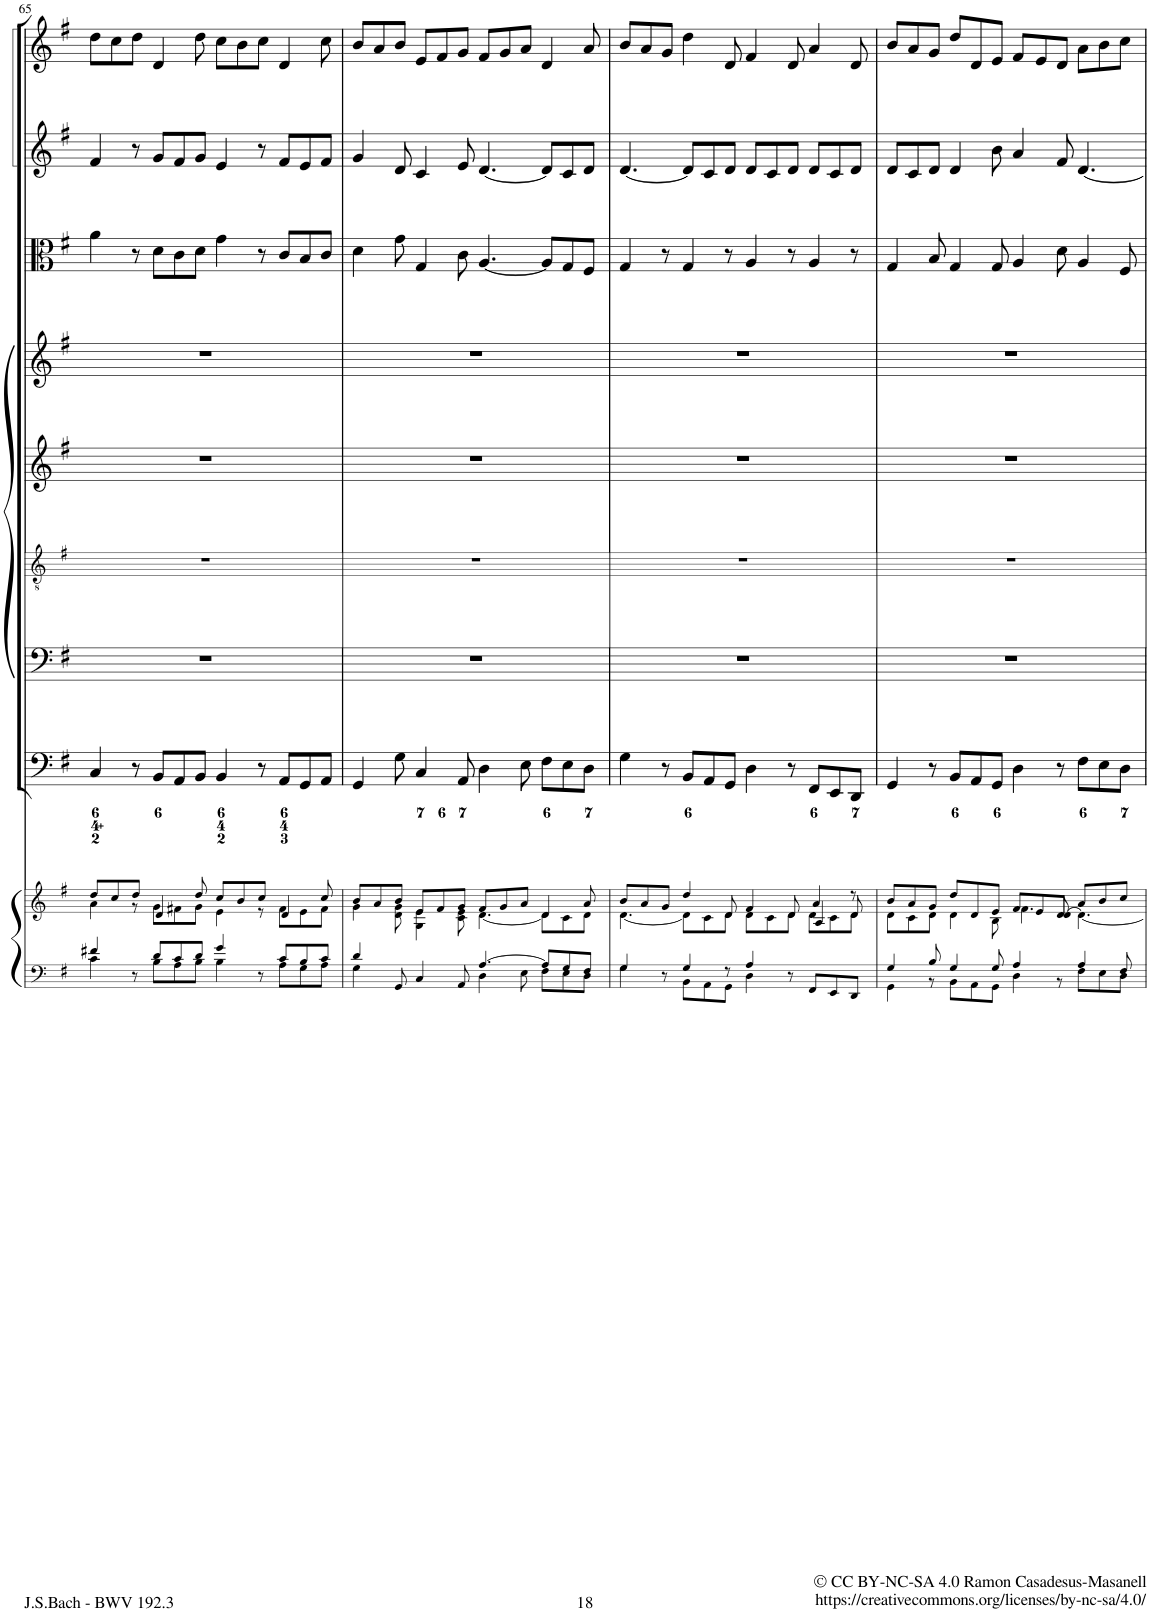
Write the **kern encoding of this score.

**kern	**kern	**kern	**kern	**kern	**kern	**kern	**kern	**kern	**kern
*part9	*part9	*part8	*part7	*part6	*part5	*part4	*part3	*part2	*part1
*staff10	*staff9	*staff8	*staff7	*staff6	*staff5	*staff4	*staff3	*staff2	*staff1
*I"Piano reduction	*	*I"Continuo	*I"Basso	*I"Tenor	*I"Alto	*I"Soprano	*I"Viola	*I"Flauto traverso II. Oboe II. Violino II.	*I"Flauto traverso I. Oboe I. Violino I.
*I'Pno	*	*	*	*	*	*	*I'Vla	*I'Vln	*I'Vln
!!LO:PB:g=z
*clefF4	*clefG2	*clefF4	*clefF4	*clefGv2	*clefG2	*clefG2	*clefC3	*clefG2	*clefG2
*k[f#]	*k[f#]	*k[f#]	*k[f#]	*k[f#]	*k[f#]	*k[f#]	*k[f#]	*k[f#]	*k[f#]
*M12/8	*M12/8	*M12/8	*M12/8	*M12/8	*M12/8	*M12/8	*M12/8	*M12/8	*M12/8
=65	=65	=65	=65	=65	=65	=65	=65	=65	=65
*^	*^	*	*	*	*	*	*	*	*
4f#X/	4c\	8dd/L	4a\	4C/	1.r	1.r	1.r	1.r	4a\	4f#/	8dd\L
.	.	8cc/	.	.	.	.	.	.	.	.	8cc\
8r	8ryy	8dd/J	8r	8r	.	.	.	.	8r	8r	8dd\J
8d/L	8B\L	4d/	8g\L	8BB/L	.	.	.	.	8d\L	8g/L	4d/
8c/	8A\	.	8f#X\	8AA/	.	.	.	.	8c\	8f#/	.
8d/J	8B\J	8dd/	8g\J	8BB/J	.	.	.	.	8d\J	8g/J	8dd\
4g/	4B\	8cc/L	4e\	4BB/	.	.	.	.	4g\	4e/	8cc\L
.	.	8b/	.	.	.	.	.	.	.	.	8b\
8r	8ryy	8cc/J	8r	8r	.	.	.	.	8r	8r	8cc\J
8c/L	8A\L	4d/	8f#\L	8AA/L	.	.	.	.	8c/L	8f#/L	4d/
8B/	8G\	.	8e\	8GG/	.	.	.	.	8B/	8e/	.
8c/J	8A\J	8cc/	8f#\J	8AA/J	.	.	.	.	8c/J	8f#/J	8cc\
=66	=66	=66	=66	=66	=66	=66	=66	=66	=66	=66	=66
4d/	4G\	8b/L	4g\	4GG/	1.r	1.r	1.r	1.r	4d\	4g/	8b/L
.	.	8a/	.	.	.	.	.	.	.	.	8a/
8GG/	8ryy	8b/J	8d\ 8g\	8G\	.	.	.	.	8g\	8d/	8b/J
4C/	4.ryy	8e/L	4G\ 4e\	4C/	.	.	.	.	4G/	4c/	8e/L
.	.	8f#/	.	.	.	.	.	.	.	.	8f#/
8AA/	.	8g/J	8c\ 8e\	8AA/	.	.	.	.	8c\	8e/	8g/J
[4.A/	4D\	8f#/L	[4.d\	4D\	.	.	.	.	[4.A/	[4.d/	8f#/L
.	.	8g/	.	.	.	.	.	.	.	.	8g/
.	8E\	8a/J	.	8E\	.	.	.	.	.	.	8a/J
8A/L]	8F#\L	4d/	8d\L]	8F#\L	.	.	.	.	8A/L]	8d/L]	4d/
8G/	8E\	.	8c\	8E\	.	.	.	.	8G/	8c/	.
8F#/J	8D\J	8a/	8d\J	8D\J	.	.	.	.	8F#/J	8d/J	8a/
=67	=67	=67	=67	=67	=67	=67	=67	=67	=67	=67	=67
*	*	*	*^	*	*	*	*	*	*	*	*
4G/	4G\	8b/L	[4.d\	8ryy	4G\	1.r	1.r	1.r	1.r	4G/	[4.d/	8b/L
*	*	*	*v	*v	*	*	*	*	*	*	*	*
.	.	8a/	.	.	.	.	.	.	.	.	8a/
8r	8ryy	8g/J	.	8r	.	.	.	.	8r	.	8g/J
4G/	8BB\L	4dd/	8d\L]	8BB/L	.	.	.	.	4G/	8d/L]	4dd\
.	8AA\	.	8c\	8AA/	.	.	.	.	.	8c/	.
8r	8GG\J	8d/	8d\J	8GG/J	.	.	.	.	8r	8d/J	8d/
4A/	4D\	4f#/	8d\L	4D\	.	.	.	.	4A/	8d/L	4f#/
.	.	.	8c\	.	.	.	.	.	.	8c/	.
8r	8ryy	8d/	8d\J	8r	.	.	.	.	8r	8d/J	8d/
*	*	*	*^	*	*	*	*	*	*	*	*
4ryy	8FF#/L	4a/	8d\L	4A/	8FF#/L	.	.	.	.	4A/	8d/L	4a/
.	8EE/	.	8c\	.	8EE/	.	.	.	.	.	8c/	.
8r	8DD/J	8d/	8d\J	8ryy	8DD/J	.	.	.	.	8r	8d/J	8d/
=68	=68	=68	=68	=68	=68	=68	=68	=68	=68	=68	=68	=68
4G/	4GG\	8b/L	8d\L	1ryy	4GG/	1.r	1.r	1.r	1.r	4G/	8d/L	8b/L
.	.	8a/	8c\	.	.	.	.	.	.	.	8c/	8a/
8B/	8r	8g/J	8d\J	.	8r	.	.	.	.	8B/	8d/J	8g/J
4G/	8BB\L	8dd/L	4d\	.	8BB/L	.	.	.	.	4G/	4d/	8dd/L
.	8AA\	8d/	.	.	8AA/	.	.	.	.	.	.	8d/
8G/	8GG\J	8e/J	8B\	.	8GG/J	.	.	.	.	8G/	8b\	8e/J
4A/	4D\	8f#/L	4.f#\	.	4D\	.	.	.	.	4A/	4a/	8f#/L
.	.	8e/	.	.	.	.	.	.	.	.	.	8e/
8ryy	8r	8d/J	.	[8d/	8r	.	.	.	.	8d\	8f#/	8d/J
4A/	8F#\L	8a/L	4.d\_	4.ryy	8F#\L	.	.	.	.	4A/	[4.d/	8a\L
.	8E\	8b/	.	.	8E\	.	.	.	.	.	.	8b\
8F#/	8D\J	8cc/J	.	.	8D\J	.	.	.	.	8F#/	.	8cc\J
*v	*v	*	*	*	*	*	*	*	*	*	*	*
*	*v	*v	*v	*	*	*	*	*	*	*	*
=	=	=	=	=	=	=	=	=	=
*-	*-	*-	*-	*-	*-	*-	*-	*-	*-
